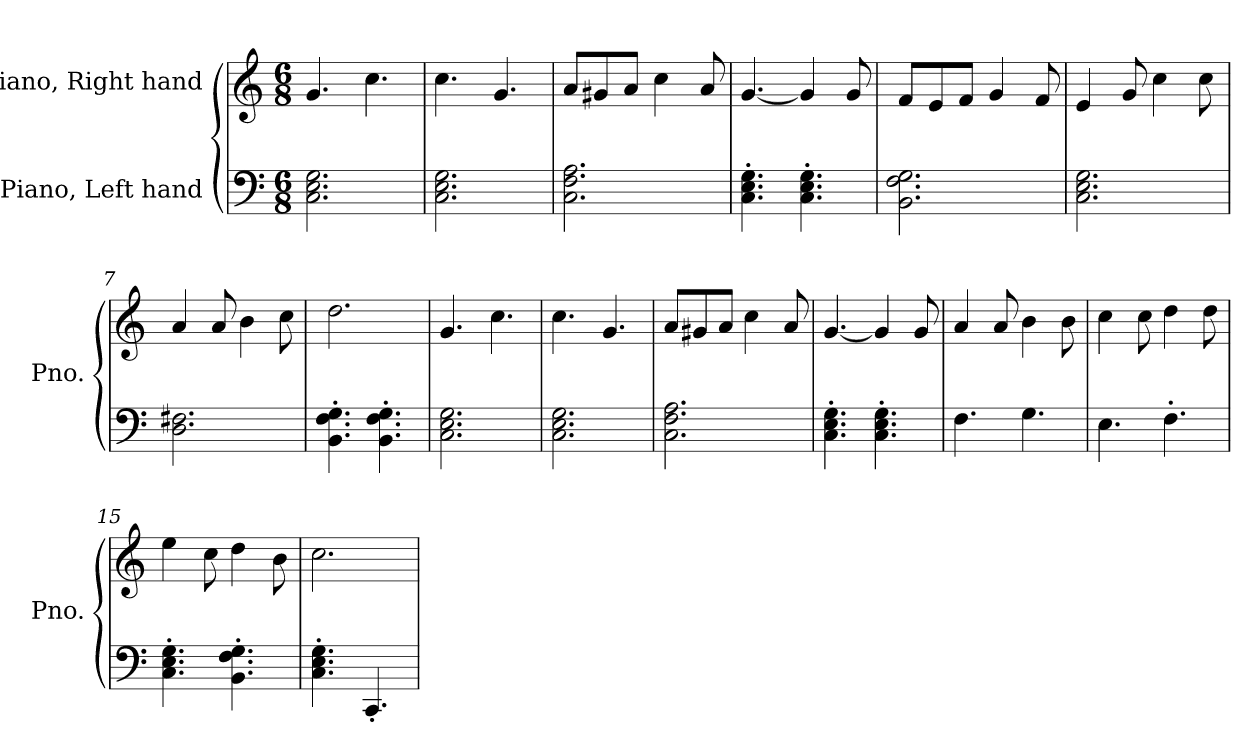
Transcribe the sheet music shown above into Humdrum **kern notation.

**kern	**kern
*part2	*part1
*staff2	*staff1
*I"Piano, Left hand	*I"Piano, Right hand
*I'Pno.	*I'Pno.
*clefF4	*clefG2
*k[]	*k[]
*M6/8	*M6/8
*MM120	*MM120
=1	=1
2.C\ 2.E\ 2.G\	4.g/
.	4.cc\
=2	=2
2.C\ 2.E\ 2.G\	4.cc\
.	4.g/
=3	=3
2.C\ 2.F\ 2.A\	8a/L
.	8g#X/
.	8a/J
.	4cc\
.	8a/
=4	=4
4.C\' 4.E\' 4.G\'	[4.g/
4.C\' 4.E\' 4.G\'	4g/]
.	8g/
=5	=5
2.BB\ 2.F\ 2.G\	8f/L
.	8e/
.	8f/J
.	4g/
.	8f/
=6	=6
2.C\ 2.E\ 2.G\	4e/
.	8g/
.	4cc\
.	8cc\
!!LO:LB:g=z
=7	=7
2.D\ 2.F#X\	4a/
.	8a/
.	4b\
.	8cc\
=8	=8
4.BB\' 4.F\' 4.G\'	2.dd\
4.BB\' 4.F\' 4.G\'	.
=9	=9
2.C\ 2.E\ 2.G\	4.g/
.	4.cc\
=10	=10
2.C\ 2.E\ 2.G\	4.cc\
.	4.g/
=11	=11
2.C\ 2.F\ 2.A\	8a/L
.	8g#X/
.	8a/J
.	4cc\
.	8a/
=12	=12
4.C\' 4.E\' 4.G\'	[4.g/
4.C\' 4.E\' 4.G\'	4g/]
.	8g/
=13	=13
4.F\	4a/
.	8a/
4.G\	4b\
.	8b\
=14	=14
4.E\	4cc\
.	8cc\
4.F'\	4dd\
.	8dd\
!!LO:LB:g=z
=15	=15
4.C\' 4.E\' 4.G\'	4ee\
.	8cc\
4.BB\' 4.F\' 4.G\'	4dd\
.	8b\
=16	=16
4.C\' 4.E\' 4.G\'	2.cc\
4.CC'/	.
=	=
*-	*-
